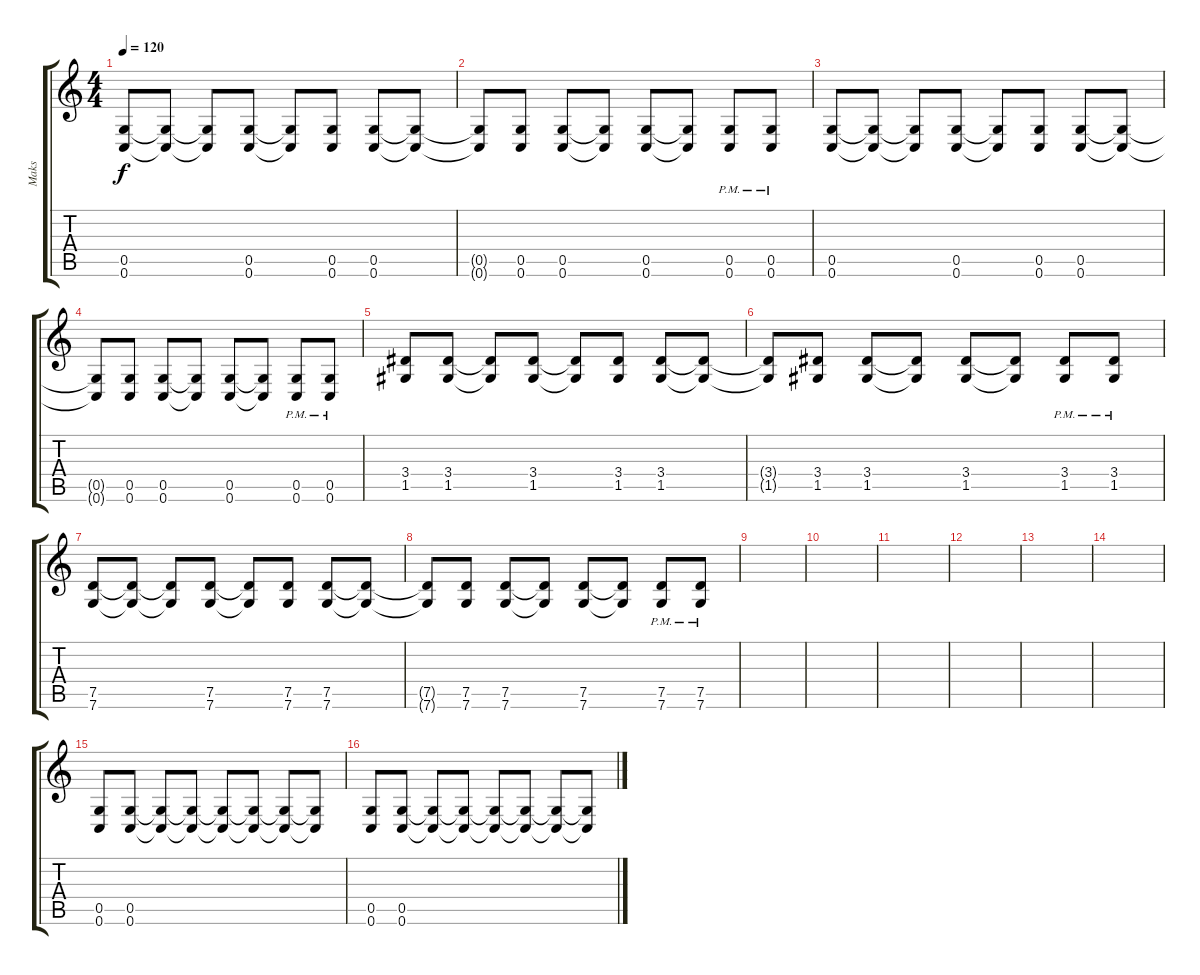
\track ("Maks" "Maks") {instrument distortionguitar}
\staff {score tabs}
\tuning (D4 A3 F3 C3 G2 C2) {hide}
\ts (4 4)
\tempo 120
\clef g2
\ks c
(0.5 0.6).8{dy f} (0.5{t} 0.6{t}).8 (0.5{t} 0.6{t}).8 (0.5 0.6).8 (0.5{t} 0.6{t}).8 (0.5 0.6).8 (0.5 0.6).8 (0.5{t} 0.6{t}).8 |
(0.5{t} 0.6{t}).8 (0.5 0.6).8 (0.5 0.6).8 (0.5{t} 0.6{t}).8 (0.5 0.6).8 (0.5{t} 0.6{t}).8 (0.5{pm} 0.6{pm}).8 (0.5{pm} 0.6{pm}).8 |
(0.5 0.6).8 (0.5{t} 0.6{t}).8 (0.5{t} 0.6{t}).8 (0.5 0.6).8 (0.5{t} 0.6{t}).8 (0.5 0.6).8 (0.5 0.6).8 (0.5{t} 0.6{t}).8 |
(0.5{t} 0.6{t}).8 (0.5 0.6).8 (0.5 0.6).8 (0.5{t} 0.6{t}).8 (0.5 0.6).8 (0.5{t} 0.6{t}).8 (0.5{pm} 0.6{pm}).8 (0.5{pm} 0.6{pm}).8 |
(3.4 1.5).8 (3.4 1.5).8 (3.4{t} 1.5{t}).8 (3.4 1.5).8 (3.4{t} 1.5{t}).8 (3.4 1.5).8 (3.4 1.5).8 (3.4{t} 1.5{t}).8 |
(3.4{t} 1.5{t}).8 (3.4 1.5).8 (3.4 1.5).8 (3.4{t} 1.5{t}).8 (3.4 1.5).8 (3.4{t} 1.5{t}).8 (3.4{pm} 1.5{pm}).8 (3.4{pm} 1.5{pm}).8 |
(7.5 7.6).8 (7.5{t} 7.6{t}).8 (7.5{t} 7.6{t}).8 (7.5 7.6).8 (7.5{t} 7.6{t}).8 (7.5 7.6).8 (7.5 7.6).8 (7.5{t} 7.6{t}).8 |
(7.5{t} 7.6{t}).8 (7.5 7.6).8 (7.5 7.6).8 (7.5{t} 7.6{t}).8 (7.5 7.6).8 (7.5{t} 7.6{t}).8 (7.5{pm} 7.6{pm}).8 (7.5{pm} 7.6{pm}).8 |
|
|
|
|
|
|
(0.5 0.6).8 (0.5 0.6).8 (0.5{t} 0.6{t}).8 (0.5{t} 0.6{t}).8 (0.5{t} 0.6{t}).8 (0.5{t} 0.6{t}).8 (0.5{t} 0.6{t}).8 (0.5{t} 0.6{t}).8 |
(0.5 0.6).8 (0.5 0.6).8 (0.5{t} 0.6{t}).8 (0.5{t} 0.6{t}).8 (0.5{t} 0.6{t}).8 (0.5{t} 0.6{t}).8 (0.5{t} 0.6{t}).8 (0.5{t} 0.6{t}).8
